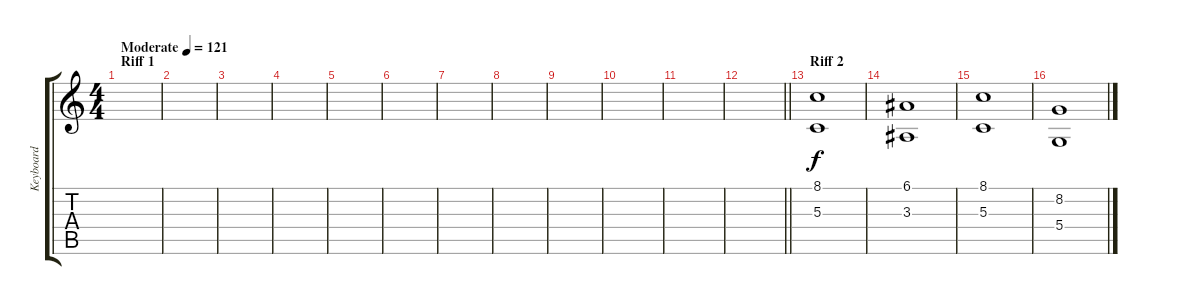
\track ("Keyboard" "Keyboard") {instrument choiraahs}
\staff {score tabs}
\tuning (E4 B3 G3 D3 A2 E2) {hide}
\ts (4 4)
\section ("" "Riff 1")
\tempo (121 "Moderate")
\clef g2
\ks c
|
|
|
|
|
|
|
|
|
|
|
\barLineRight lightlight
|
\section ("" "Riff 2")
(8.1 5.3).1 |
(6.1 3.3).1 |
(8.1 5.3).1 |
(8.2 5.4).1
